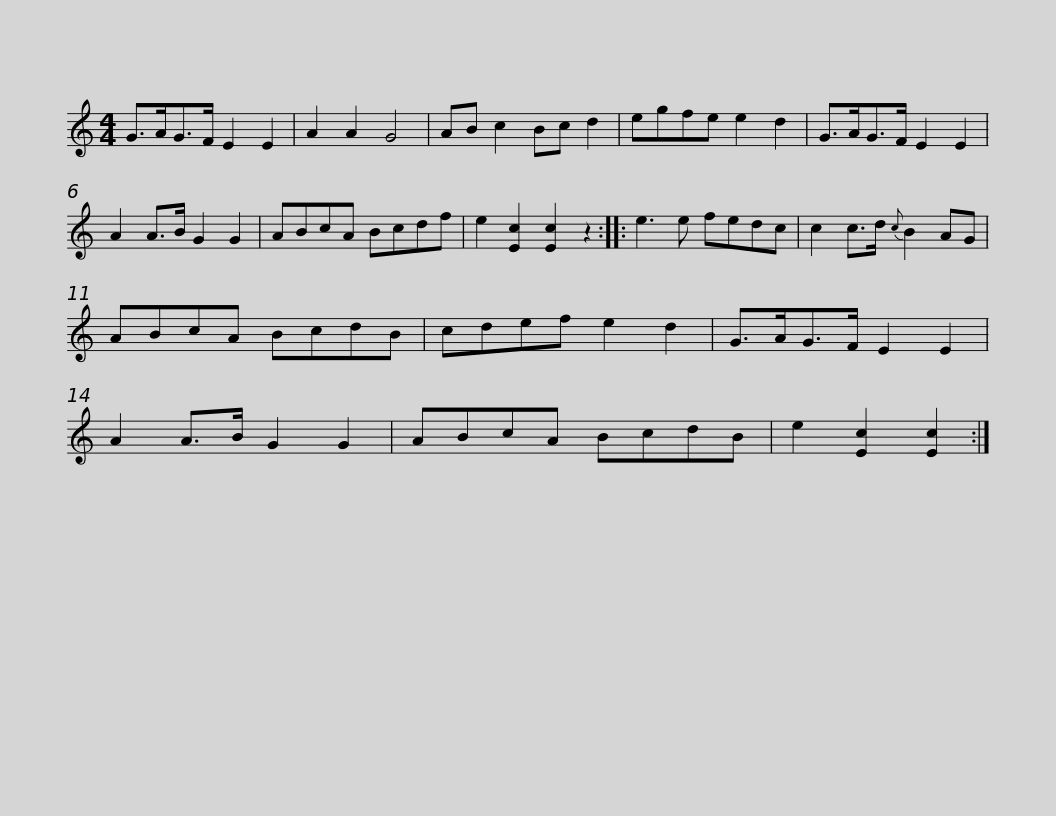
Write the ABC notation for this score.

X:1
L:1/8
M:4/4
I:linebreak $
K:C
V:1 treble
V:1
 G>AG>F E2 E2 | A2 A2 G4 | AB c2 Bc d2 | egfe e2 d2 | G>AG>F E2 E2 | %5
 A2 A>B G2 G2 | ABcA Bcdf |$ e2 [Ec]2 [Ec]2 z2 :: e3 e fedc | c2 c>d{c} B2 AG | %10
 ABcA BcdB | cdef e2 d2 | G>AG>F E2 E2 | A2 A>B G2 G2 |$ ABcA BcdB | %15
 e2 [Ec]2 [Ec]2 :| %16
